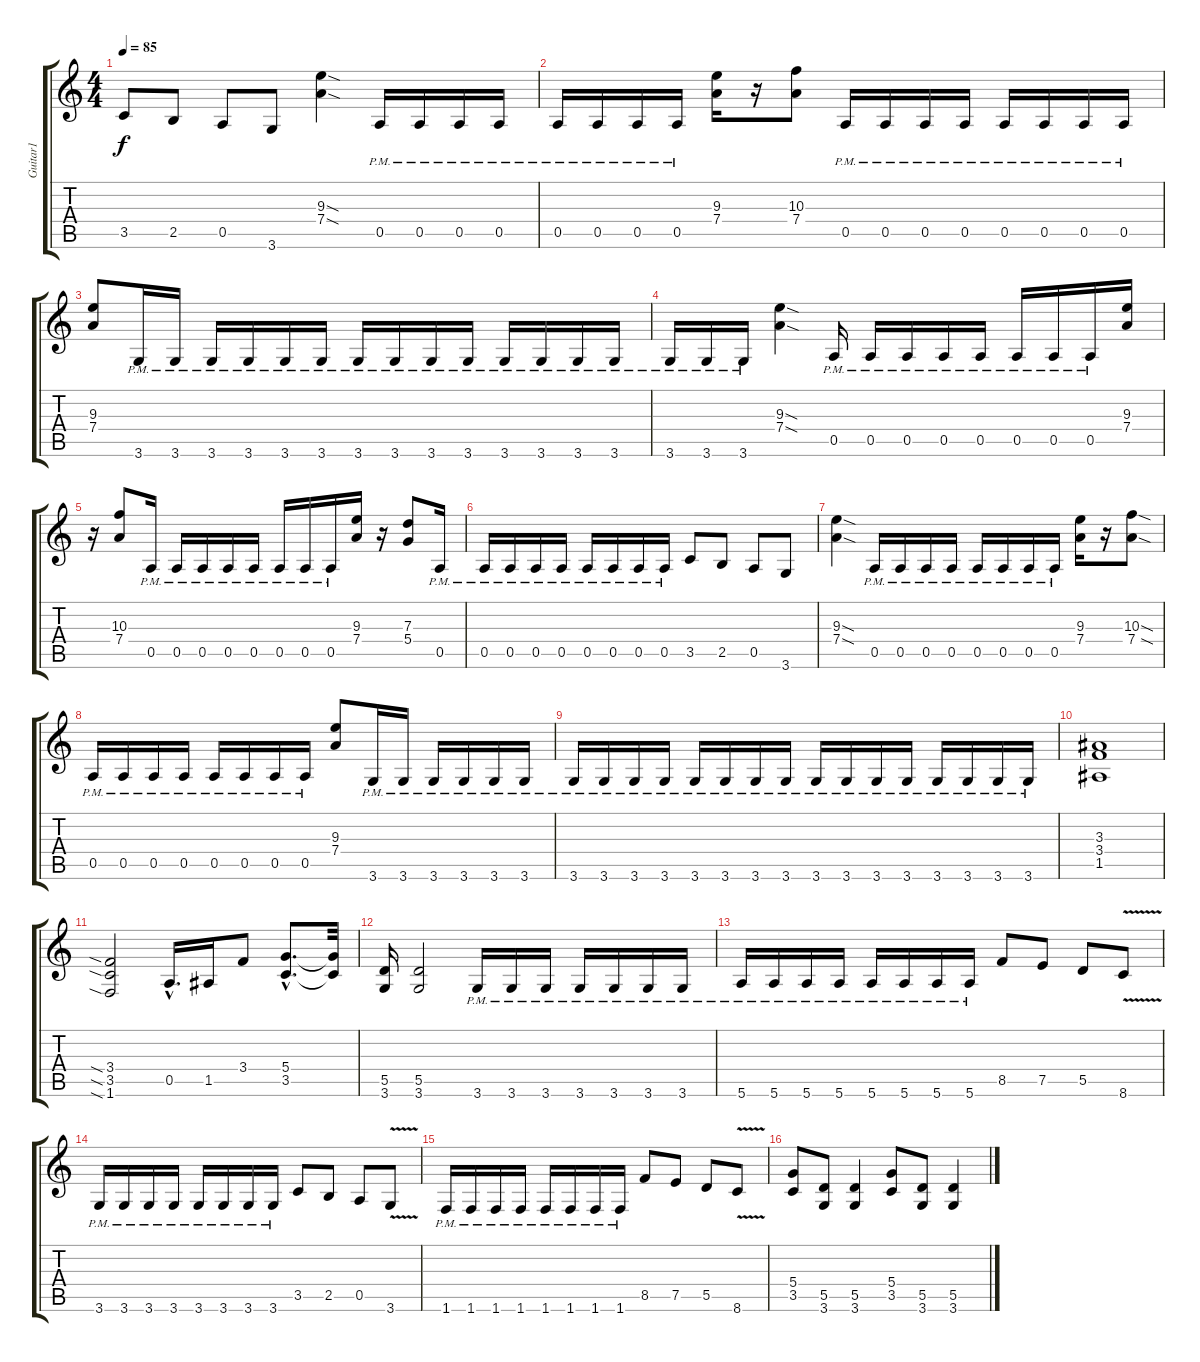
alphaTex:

\track ("Guitar1" "Guitar1") {instrument overdrivenguitar}
\staff {score tabs}
\tuning (E4 B3 G3 D3 A2 E2) {hide}
\ts (4 4)
\tempo 85
\clef g2
\ks c
3.5.8{dy f} 2.5.8 0.5.8 3.6.8 (9.3{sod} 7.4{sod}).4 0.5{pm}.16 0.5{pm}.16 0.5{pm}.16 0.5{pm}.16 |
0.5{pm}.16 0.5{pm}.16 0.5{pm}.16 0.5{pm}.16 (9.3 7.4).16 r.16 (10.3 7.4).8 0.5{pm}.16 0.5{pm}.16 0.5{pm}.16 0.5{pm}.16 0.5{pm}.16 0.5{pm}.16 0.5{pm}.16 0.5{pm}.16 |
(9.3 7.4).8 3.6{pm}.16 3.6{pm}.16 3.6{pm}.16 3.6{pm}.16 3.6{pm}.16 3.6{pm}.16 3.6{pm}.16 3.6{pm}.16 3.6{pm}.16 3.6{pm}.16 3.6{pm}.16 3.6{pm}.16 3.6{pm}.16 3.6{pm}.16 |
3.6{pm}.16 3.6{pm}.16 3.6{pm}.16 (9.3{sod} 7.4{sod}).4 0.5{pm}.16 0.5{pm}.16 0.5{pm}.16 0.5{pm}.16 0.5{pm}.16 0.5{pm}.16 0.5{pm}.16 0.5{pm}.16 (9.3 7.4).16 |
r.16 (10.3 7.4).8 0.5{pm}.16 0.5{pm}.16 0.5{pm}.16 0.5{pm}.16 0.5{pm}.16 0.5{pm}.16 0.5{pm}.16 0.5{pm}.16 (9.3 7.4).16 r.16 (7.3 5.4).8 0.5{pm}.16 |
0.5{pm}.16 0.5{pm}.16 0.5{pm}.16 0.5{pm}.16 0.5{pm}.16 0.5{pm}.16 0.5{pm}.16 0.5{pm}.16 3.5.8 2.5.8 0.5.8 3.6.8 |
(9.3{sod} 7.4{sod}).4 0.5{pm}.16 0.5{pm}.16 0.5{pm}.16 0.5{pm}.16 0.5{pm}.16 0.5{pm}.16 0.5{pm}.16 0.5{pm}.16 (9.3 7.4).16 r.16 (10.3{sod} 7.4{sod}).8 |
0.5{pm}.16 0.5{pm}.16 0.5{pm}.16 0.5{pm}.16 0.5{pm}.16 0.5{pm}.16 0.5{pm}.16 0.5{pm}.16 (9.3 7.4).8 3.6{pm}.16 3.6{pm}.16 3.6{pm}.16 3.6{pm}.16 3.6{pm}.16 3.6{pm}.16 |
3.6{pm}.16 3.6{pm}.16 3.6{pm}.16 3.6{pm}.16 3.6{pm}.16 3.6{pm}.16 3.6{pm}.16 3.6{pm}.16 3.6{pm}.16 3.6{pm}.16 3.6{pm}.16 3.6{pm}.16 3.6{pm}.16 3.6{pm}.16 3.6{pm}.16 3.6{pm}.16 |
(3.3 3.4 1.5).1 |
(3.4{sia} 3.5{sia} 1.6{sia}).2 0.5{hac}.16{d} 1.5.16 3.4.8 (5.4{hac} 3.5{hac}).8{d} (5.4{t} 3.5{t}).32 |
(5.5 3.6).16 (5.5 3.6).2 3.6{pm}.16 3.6{pm}.16 3.6{pm}.16 3.6{pm}.16 3.6{pm}.16 3.6{pm}.16 3.6{pm}.16 |
5.6{pm}.16 5.6{pm}.16 5.6{pm}.16 5.6{pm}.16 5.6{pm}.16 5.6{pm}.16 5.6{pm}.16 5.6{pm}.16 8.5.8 7.5.8 5.5.8 8.6{v}.8 |
3.6{pm}.16 3.6{pm}.16 3.6{pm}.16 3.6{pm}.16 3.6{pm}.16 3.6{pm}.16 3.6{pm}.16 3.6{pm}.16 3.5.8 2.5.8 0.5.8 3.6{v}.8 |
1.6{pm}.16 1.6{pm}.16 1.6{pm}.16 1.6{pm}.16 1.6{pm}.16 1.6{pm}.16 1.6{pm}.16 1.6{pm}.16 8.5.8 7.5.8 5.5.8 8.6{v}.8 |
(5.4 3.5).8 (5.5 3.6).8 (5.5 3.6).4 (5.4 3.5).8 (5.5 3.6).8 (5.5 3.6).4
